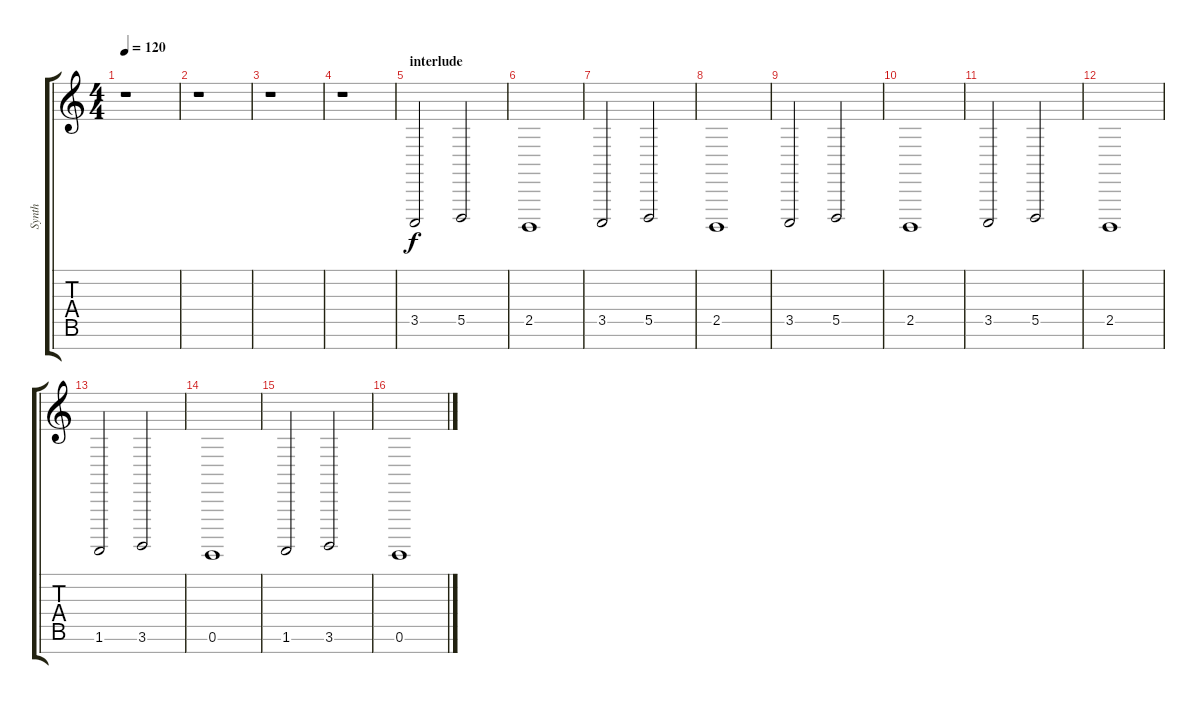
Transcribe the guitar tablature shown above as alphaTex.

\track ("Synth" "Synth") {instrument lead2sawtooth}
\staff {score tabs}
\tuning (E2 B1 G1 D1 A0 E0 E3) {hide}
\ts (4 4)
\tempo 120
\clef g2
\ks c
r.1{dy f} |
r.1 |
r.1 |
r.1 |
\section ("" "interlude")
3.5.2{volume 11 instrument lead2sawtooth} 5.5.2 |
2.5.1 |
3.5.2 5.5.2 |
2.5.1 |
3.5.2 5.5.2 |
2.5.1 |
3.5.2 5.5.2 |
2.5.1 |
1.6.2 3.6.2 |
0.6.1 |
1.6.2 3.6.2 |
0.6.1
